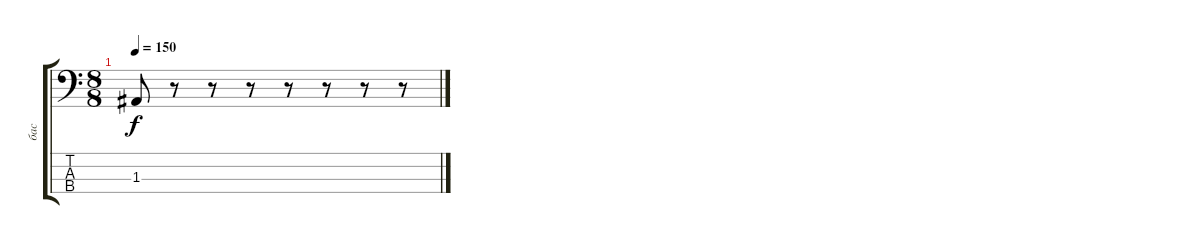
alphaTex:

\track ("бас" "бас") {instrument electricbassfinger}
\staff {score tabs}
\tuning (G2 D2 A1 D1) {hide}
\ts (8 8)
\tempo 150
\clef f4
\ks c
1.3.8{dy f} r.8 r.8 r.8 r.8 r.8 r.8 r.8
